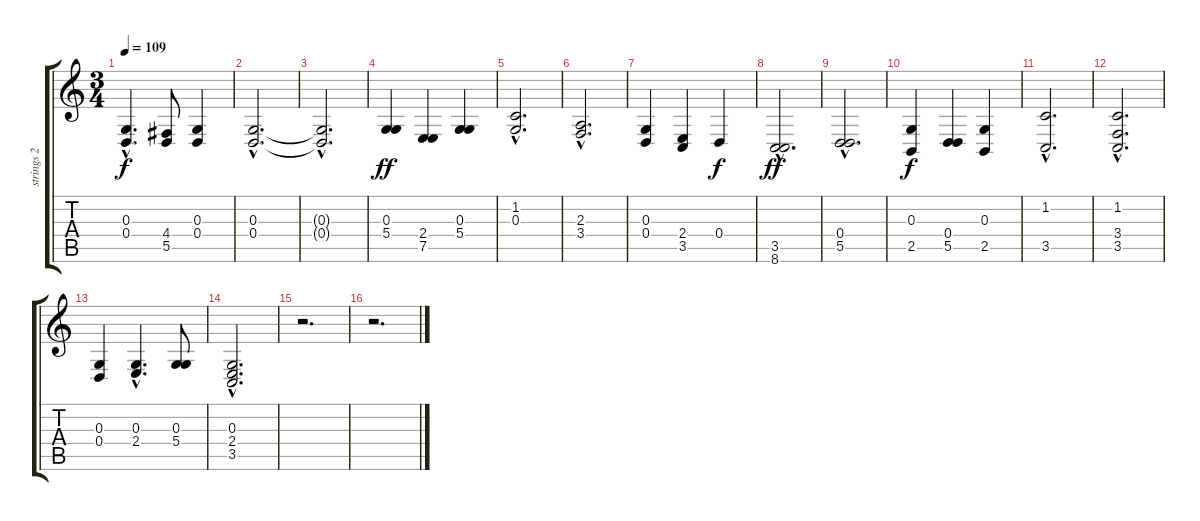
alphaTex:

\track ("strings 2" "strings 2") {instrument stringensemble1}
\staff {score tabs}
\tuning (E4 B3 G3 D3 A2 E2) {hide}
\ts (3 4)
\tempo 109
\clef g2
\ks c
(0.3{hac} 0.4{hac}).4{d dy f} (4.4 5.5).8 (0.3 0.4).4 |
(0.3{hac} 0.4{hac}).2{d} |
(0.3{hac t} 0.4{t}).2{d} |
(0.3 5.4).4{dy ff} (2.4 7.5).4 (0.3 5.4).4 |
(1.2{hac} 0.3{hac}).2{d} |
(2.3{hac} 3.4{hac}).2{d} |
(0.3 0.4).4 (2.4 3.5).4 0.4.4{dy f} |
(3.5{hac} 8.6{hac}).2{d dy ff} |
(0.4{hac} 5.5{hac}).2{d} |
(0.3 2.5).4{dy f} (0.4 5.5).4 (0.3 2.5).4 |
(1.2{hac} 3.5{hac}).2{d} |
(1.2{hac} 3.4{hac} 3.5{hac}).2{d} |
(0.3 0.4).4 (0.3{hac} 2.4{hac}).4{d} (0.3 5.4).8 |
(0.3{hac} 2.4{hac} 3.5{hac}).2{d} |
r.2{d} |
r.2{d}
